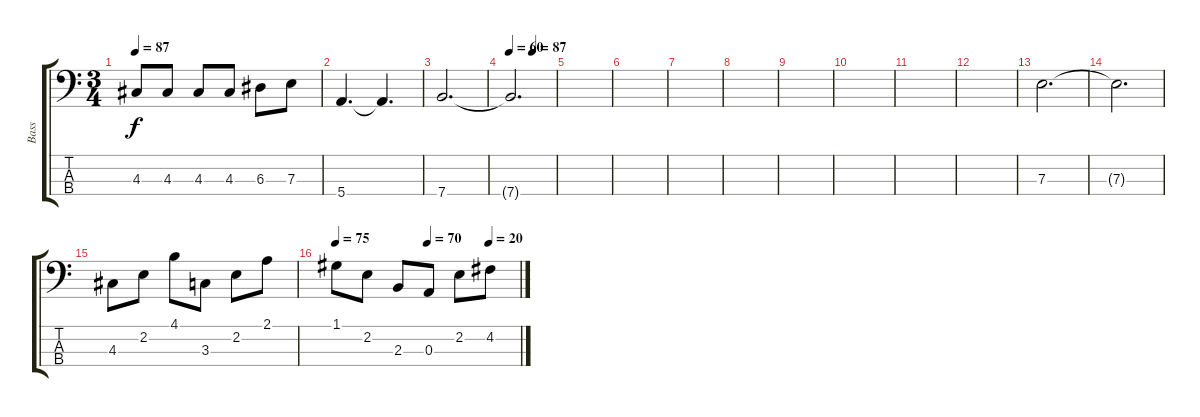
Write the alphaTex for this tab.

\track ("Bass" "Bass") {instrument electricbassfinger}
\staff {score tabs}
\tuning (G2 D2 A1 E1) {hide}
\ts (3 4)
\tempo 87
\clef f4
\ks c
4.3.8{dy f} 4.3.8 4.3.8 4.3.8 6.3.8 7.3.8 |
5.4.4{d} 5.4{t}.4{d} |
7.4.2{d} |
\tempo 60
\tempo (87 0.5)
7.4{t}.2{d} |
|
|
|
|
|
|
|
|
7.3.2{d} |
7.3{t}.2{d} |
4.3.8 2.2.8 4.1.8 3.3.8 2.2.8 2.1.8 |
\tempo 75
\tempo (70 0.5)
\tempo (20 0.8333333333333334)
1.1.8 2.2.8 2.3.8 0.3.8 2.2.8 4.2.8
